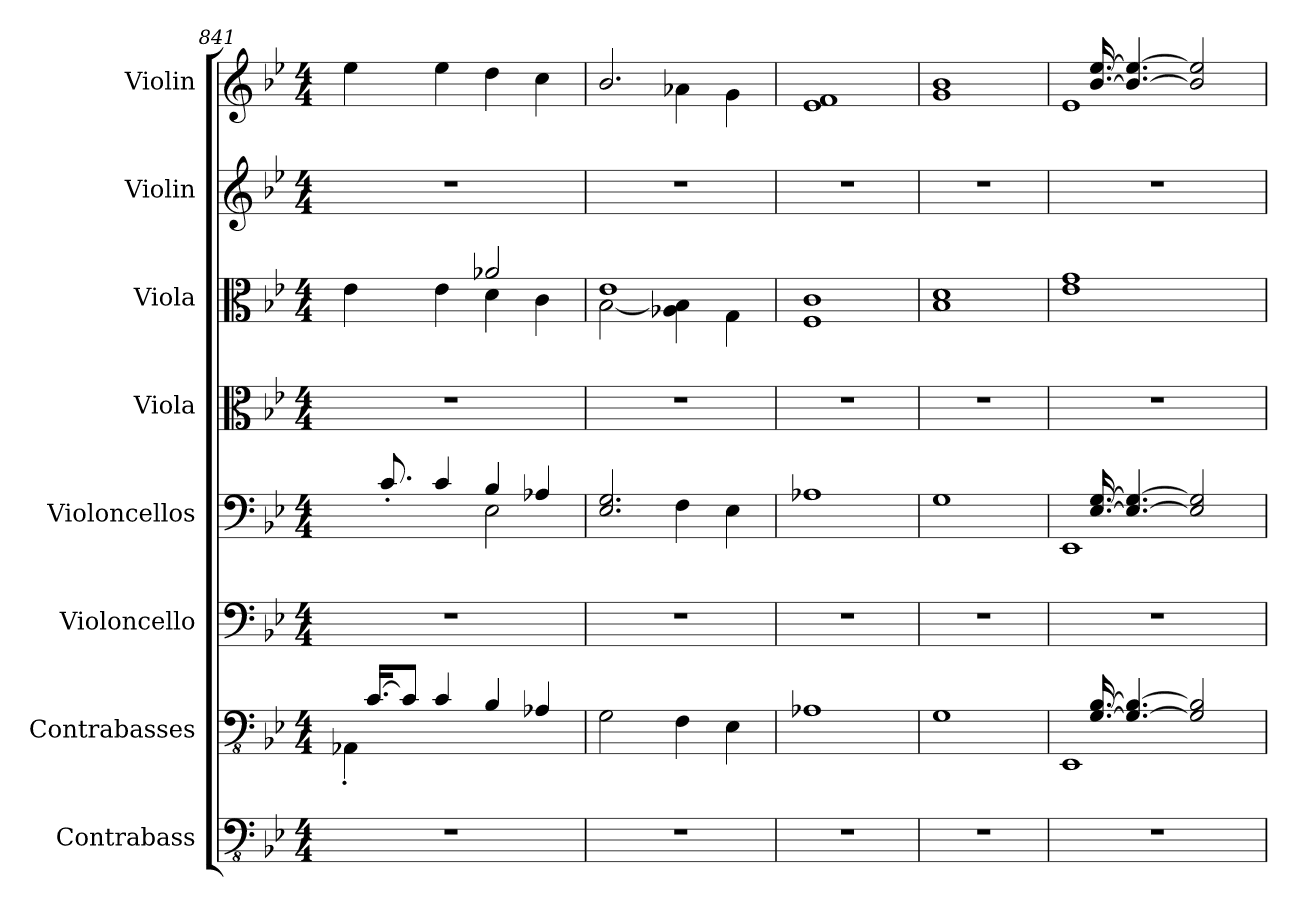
**kern	**kern	**kern	**kern	**kern	**kern	**kern	**kern
*part8	*part7	*part6	*part5	*part4	*part3	*part2	*part1
*staff8	*staff7	*staff6	*staff5	*staff4	*staff3	*staff2	*staff1
*I"Contrabass	*I"Contrabasses	*I"Violoncello	*I"Violoncellos	*I"Viola	*I"Viola	*I"Violin	*I"Violin
*I'Cb.	*I'Cbs.	*I'Vc.	*I'Vcs.	*I'Vla.	*I'Vla.	*I'Vln.	*I'Vln.
*clefFv4	*clefFv4	*clefF4	*clefF4	*clefC3	*clefC3	*clefG2	*clefG2
*ITrd7c12	*	*	*	*	*	*	*
*k[b-e-]	*k[b-e-]	*k[b-e-]	*k[b-e-]	*k[b-e-]	*k[b-e-]	*k[b-e-]	*k[b-e-]
*M4/4	*M4/4	*M4/4	*M4/4	*M4/4	*M4/4	*M4/4	*M4/4
=841	=841	=841	=841	=841	=841	=841	=841
*	*^	*	*^	*	*^	*	*
1r	32ryy	4AAA-X'\	1r	16ryy	2ryy	1r	2ryy	4e-\	1r	4ee-\
.	[16.C/KL	.	.	.	.	.	.	.	.	.
.	.	.	.	8.c'/	.	.	.	.	.	.
.	8C/J]	.	.	.	.	.	.	.	.	.
.	4C/	4ryy	.	4c/	.	.	.	4e-\	.	4ee-\
.	4BB-/	2ryy	.	4B-/	2E-\	.	2a-X/	4d\	.	4dd\
.	4AA-X/	.	.	4A-X/	.	.	.	4c\	.	4cc\
*	*v	*v	*	*	*	*	*	*	*	*
!!LO:PB:g=z
=842	=842	=842	=842	=842	=842	=842	=842	=842	=842
*	*	*	*	*	*	*	*	*	*^
1r	2GG\	1r	2.E-/ 2.G/	2ryy	1r	1e-	[2B-\	1r	2.b-/	2ryy
.	4FF\	.	.	4F\	.	.	4A-X\ 4B-\]	.	.	4a-X\
.	4EE-\	.	4ryy	4E-\	.	.	4G\	.	4ryy	4g\
*	*	*	*v	*v	*	*v	*v	*	*v	*v
=843	=843	=843	=843	=843	=843	=843	=843
1r	1AA-X	1r	1A-X	1r	1F 1c	1r	1e- 1f
=844	=844	=844	=844	=844	=844	=844	=844
1r	1GG	1r	1G	1r	1B- 1d	1r	1g 1b-
=845	=845	=845	=845	=845	=845	=845	=845
*	*^	*	*^	*	*	*	*^
1r	32ryy	1EEE-	1r	32ryy	1EE-	1r	1e- 1g	1r	32ryy	1e-
.	[16.GG/ [16.BB-/	.	.	[16.E-/ [16.G/	.	.	.	.	[16.b-/ [16.ee-/	.
.	4.GG/_ 4.BB-/_	.	.	4.E-/_ 4.G/_	.	.	.	.	4.b-/_ 4.ee-/_	.
.	2GG/] 2BB-/]	.	.	2E-/] 2G/]	.	.	.	.	2b-/] 2ee-/]	.
*	*v	*v	*	*v	*v	*	*	*	*v	*v
=	=	=	=	=	=	=	=
*-	*-	*-	*-	*-	*-	*-	*-
